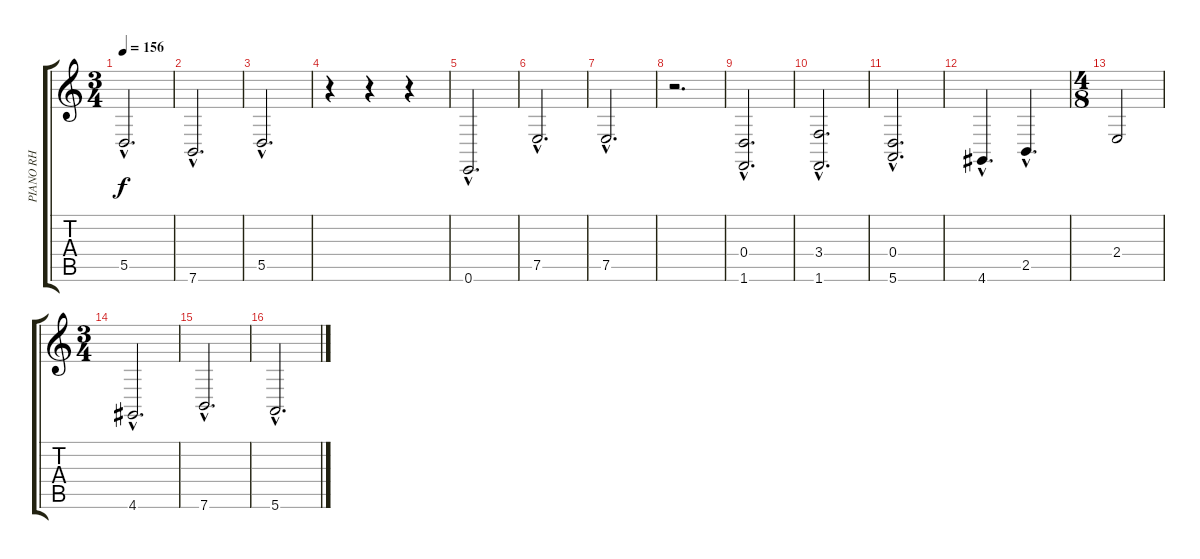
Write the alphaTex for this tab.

\track ("PIANO RH" "PIANO RH") {instrument acousticgrandpiano}
\staff {score tabs}
\tuning (E4 B3 G3 D3 A2 E2) {hide}
\ts (3 4)
\tempo 156
\clef g2
\ks c
5.5{hac}.2{d dy f} |
7.6{hac}.2{d} |
5.5{hac}.2{d} |
r.4 r.4 r.4 |
0.6{hac}.2{d volume 8} |
7.5{hac}.2{d} |
7.5{hac}.2{d} |
r.2{d} |
(0.4{hac} 1.6{hac}).2{d} |
(3.4{hac} 1.6{hac}).2{d} |
(0.4{hac} 5.6{hac}).2{d} |
4.6{hac}.4{d} 2.5{hac}.4{d} |
\ts (4 8)
2.4.2 |
\ts (3 4)
4.6{hac}.2{d} |
7.6{hac}.2{d} |
5.6{hac}.2{d}
